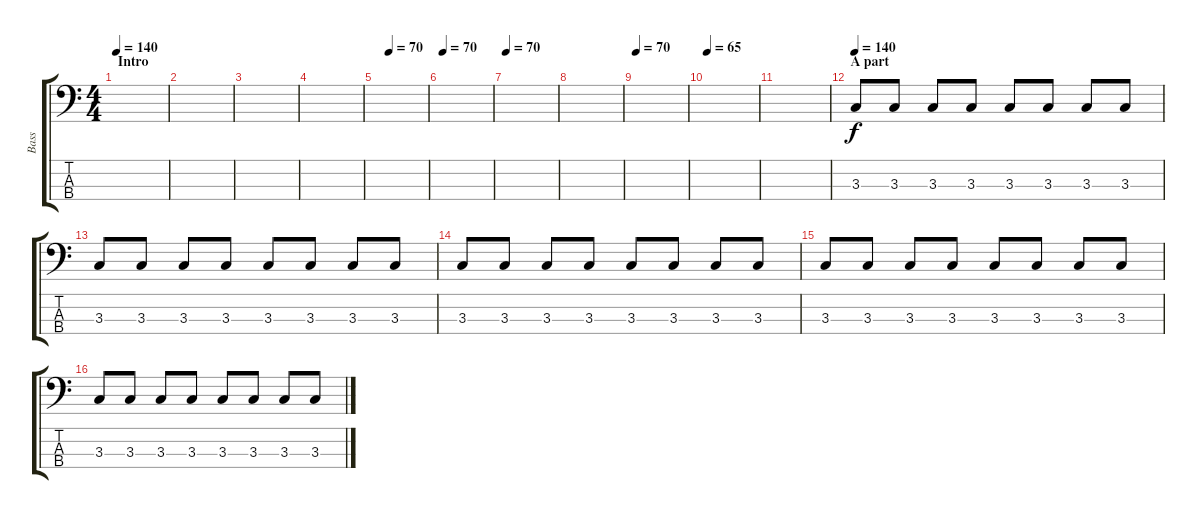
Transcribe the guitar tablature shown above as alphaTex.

\track ("Bass" "Bass") {instrument electricbasspick}
\staff {score tabs}
\tuning (G2 D2 A1 E1) {hide}
\ts (4 4)
\section ("" "Intro")
\tempo 140
\tempo 70
\tempo 140
\clef f4
\ks c
|
|
|
|
\tempo (70 0.25)
|
\tempo (70 0.03125)
|
\tempo 70
|
|
\tempo 70
|
\tempo 65
|
|
\section ("" "A part")
\tempo 140
3.3.8 3.3.8 3.3.8 3.3.8 3.3.8 3.3.8 3.3.8 3.3.8 |
3.3.8 3.3.8 3.3.8 3.3.8 3.3.8 3.3.8 3.3.8 3.3.8 |
3.3.8 3.3.8 3.3.8 3.3.8 3.3.8 3.3.8 3.3.8 3.3.8 |
3.3.8 3.3.8 3.3.8 3.3.8 3.3.8 3.3.8 3.3.8 3.3.8 |
3.3.8 3.3.8 3.3.8 3.3.8 3.3.8 3.3.8 3.3.8 3.3.8
